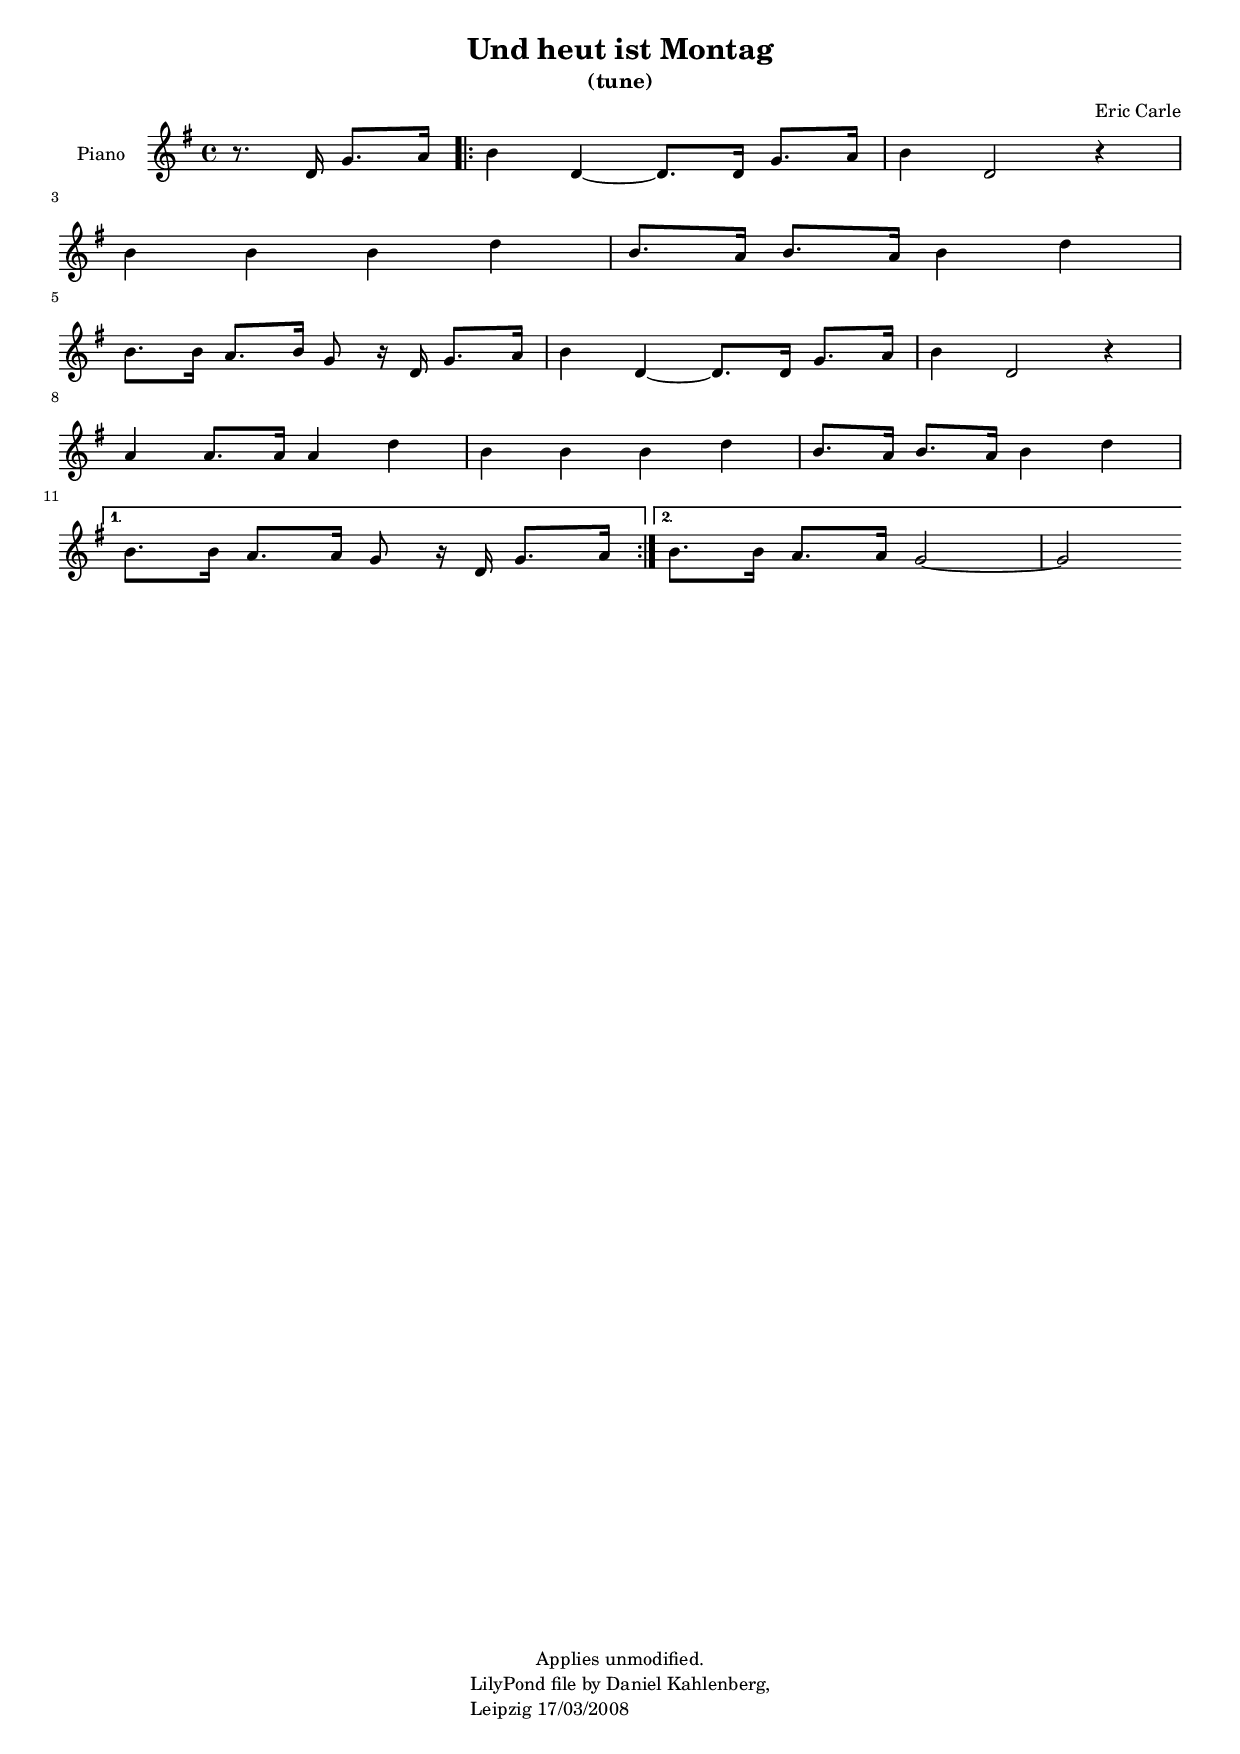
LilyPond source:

\header {
           title = "Und heut ist Montag"
           subtitle = "(tune)"
           composer = "Eric Carle"
           meter = ""
           piece = ""
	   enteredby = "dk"
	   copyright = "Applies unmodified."
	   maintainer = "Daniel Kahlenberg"
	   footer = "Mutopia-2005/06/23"
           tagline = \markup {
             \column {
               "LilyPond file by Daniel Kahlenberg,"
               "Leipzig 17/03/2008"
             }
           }
           texidoc = "From the Eric Carle book
                      Und heut ist Montag."
         }
         
         #(set-global-staff-size 16)
         \include "english.ly"
         
         %%%%%%%%%%%% Some macros %%%%%%%%%%%%%%%%%%%
         
         sl = {
           \override NoteHead #'style = #'slash
           \override Stem #'transparent = ##t
         }
         nsl = {
           \revert NoteHead #'style
           \revert Stem #'transparent
         }
         cr = \override NoteHead #'style = #'cross
         ncr = \revert NoteHead #'style
         
         %% insert chord name style stuff here.
         
         jzchords = {
	 	 }
         
         
         %%%%%%%%%%%% Keys'n'thangs %%%%%%%%%%%%%%%%%
         
         global = {
           \time 4/4
         }
         
         Key = { \key g \major }
         
         
         % ------ Trombone ------
         tbone = \relative c {
           \Key
         }
         tboneharmony = \chordmode {
           \jzchords
         }
         trombone = {
           \global
           \set Staff.instrumentName = #"Trombone"
           \clef bass
           <<
             \tbone
           >>
         }
         
         % ############ Rhythm Section #############
	 looponeheadvarone =
	  \chordmode {
	   bf1.:maj7 r8. bf16:maj7 r4				
	 }

         % ------ Guitar ------
         gtrscheme = {
	 }

	 gtrrhythms = \context Voice {
	   \gtrscheme
	 }
	 
         gtrharmonies = \context ChordNames {
           %\jzchords
	   \gtrscheme
	 }

         guitar = {
           \global
           \set Staff.instrumentName = #"Rhythmic"
           \clef treble
           <<
             \gtrrhythms
           >>
         }

	 % ------ Bass Guitar ------
         Bass = \relative c {
           \Key
         }
         
	 bass = {
           \global
           \set Staff.instrumentName = #"Bass"
           \clef bass
           <<
             \Bass
           >>
         }
         
	 melos = \context Voice {
	   \partial 2
	   r8. d16 g8. a16
	   \repeat volta 2 {
	     b4 d,4~ d8. d16 g8. a16
	     b4 d,2 r4 \break %b	
	     b' b b d
	     b8. a16 b8. a16 b4 d \break %b
	     b8. b16 a8. b16 g8 r16 d g8. a16
	     b4 d,4~ d8. d16 g8. a16
	     b4 d,2 r4 \break %b
	     a'4 a8. a16 a4 d
	     b b b d
	     b8. a16 b8. a16 b4 d \break %b
	   }
	   \alternative {
	     {
	       b8. b16 a8. a16 g8 r16 d g8. a16
	     }{
	       b8. b16 a8. a16 g2~
	       g2
	     }
	   }
	 }
         
         %% ------ Piano ------
         rhUpper = \relative c' {
	   %\voiceOne
	   \Key
	   \melos
	 }

         rhLower = \relative c' {
           \voiceTwo
           \Key
         }
         
         lhUpper = \relative c' {
           \voiceOne
           \Key
         }

         lhLower = {
           \voiceTwo
           \Key
         }

         PianoRH = {
           \clef treble
           \global
           \set Staff.midiInstrument = "muted trumpet"
           <<
             \new Voice = "one" \rhUpper
	     % Dont use Left Hand Lower Structure Voice now
             %\new Voice = "two" \rhLower
           >>
         }
         PianoLH = {
           \clef bass
           \global
           \set Staff.midiInstrument = "acoustic grand"
           <<
             %\new Voice = "one" \lhUpper
             \new Voice = "two" \lhLower
           >>
         }
         
         piano = {
           <<
             \set PianoStaff.instrumentName = #"Piano"
             \new Staff = "upper" \PianoRH
             %\new Staff = "lower" \PianoLH
           >>
         }
         
         % ------ Drums ------
         up = \drummode {
           hh4 <hh sn>4 hh <hh sn> hh <hh sn>4
           hh4 <hh sn>4
           hh4 <hh sn>4
           hh4 <hh sn>4
         }
         
         down = \drummode {
           bd4 s bd s bd s bd s bd s bd s
         }
         
         drumContents = {
           \global
           <<
             \set DrumStaff.instrumentName = #"Drums"
             \new DrumVoice { \voiceOne \up }
             \new DrumVoice { \voiceTwo \down }
           >>
         }
         
         %%%%%%%%% It All Goes Together Here %%%%%%%%%%%%%%%%%%%%%%
         
         \score {
	 << \new StaffGroup = "rhythm" <<
	    \new PianoStaff = "piano" \piano
	  >> >>
	    %\new ChordNames = "harmonies" {
	    %	\set chordChanges = ##t
	    %	\gtrharmonies }
	    %\new Voice = "rhythms" \gtrrhythms
	    %\new Staff = "bass" \bass

%	<<
%             \new StaffGroup = "pads" <<
%               \new Staff = "trombone" \trombone
%            >>
         
%             \new StaffGroup = "rhythm" <<
%               \new PianoStaff = "piano" \piano
%               \new Staff = "bass" \bass
%               %\new DrumStaff { \drumContents }
%             >>
%           >>
         
           \layout {
             \context { \RemoveEmptyStaffContext }
             \context {
               \Score
		% To fit: bar number, Original #3
              \override BarNumber #'padding = #4
               \override RehearsalMark #'padding = #2
               %skipBars = ##t
             }
           }
         
           \midi { }
         }
